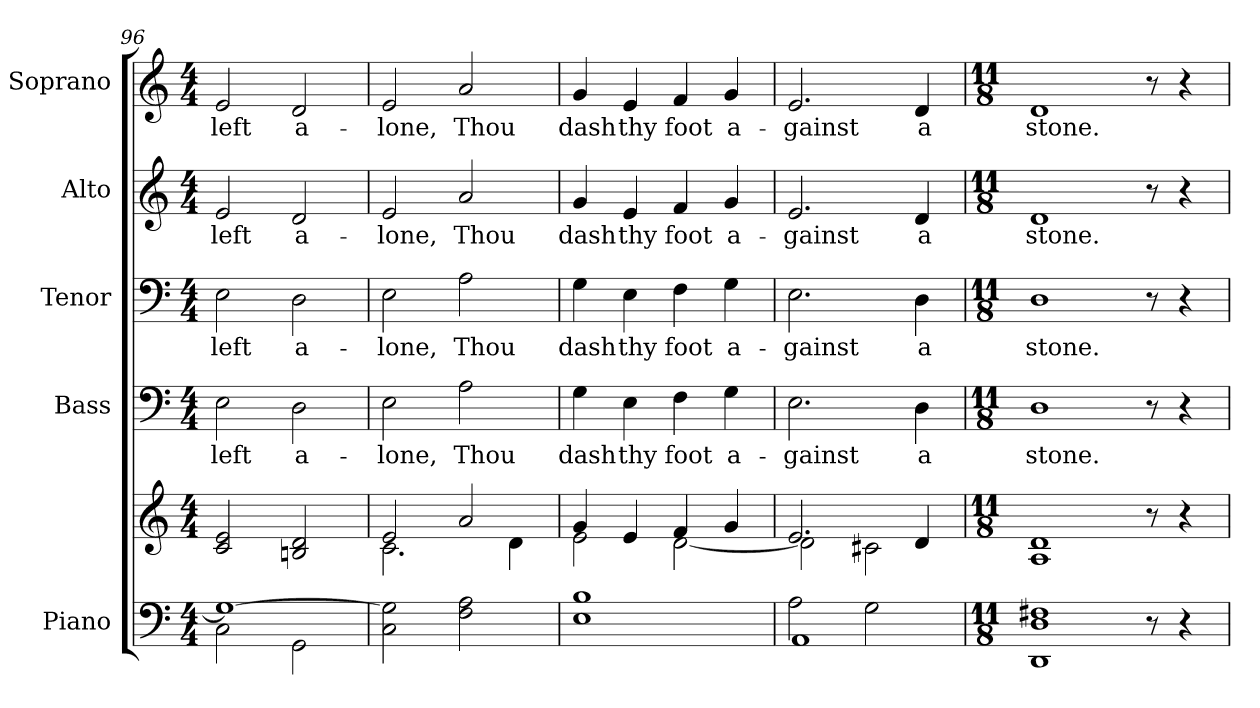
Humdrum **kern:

**kern	**kern	**kern	**text	**kern	**text	**kern	**text	**kern	**text
*part5	*part5	*part4	*part4	*part3	*part3	*part2	*part2	*part1	*part1
*staff6	*staff5	*staff4	*staff4	*staff3	*staff3	*staff2	*staff2	*staff1	*staff1
*I"Piano	*	*I"Bass	*	*I"Tenor	*	*I"Alto	*	*I"Soprano	*
*I'Pno.	*	*I'B.	*	*I'T.	*	*I'A.	*	*I'S.	*
*clefF4	*clefG2	*clefF4	*	*clefF4	*	*clefG2	*	*clefG2	*
*k[]	*k[]	*k[]	*	*k[]	*	*k[]	*	*k[]	*
*C:	*C:	*C:	*	*C:	*	*C:	*	*C:	*
*M4/4	*M4/4	*M4/4	*	*M4/4	*	*M4/4	*	*M4/4	*
=96	=96	=96	=96	=96	=96	=96	=96	=96	=96
*^	*	*	*	*	*	*	*	*	*
!	!	!	!	!LO:LY:b:color=#000000	!	!	!	!	!	!
!	!	!	!	!	!	!LO:LY:b:color=#000000	!	!	!	!
!	!	!	!	!	!	!	!	!LO:LY:b:color=#000000	!	!
!	!	!	!	!	!	!	!	!	!	!LO:LY:b:color=#000000
1Gi_>	2Ci\	2ci/ 2ei	2Ei\	left	2Ei\	left	2ei/	left	2ei/	left
!	!	!	!	!LO:LY:b:color=#000000	!	!	!	!	!	!
!	!	!	!	!	!	!LO:LY:b:color=#000000	!	!	!	!
!	!	!	!	!	!	!	!	!LO:LY:b:color=#000000	!	!
!	!	!	!	!	!	!	!	!	!	!LO:LY:b:color=#000000
.	2GGi\	2Bni/ 2di	2Di\	a-	2Di\	a-	2di/	a-	2di/	a-
*v	*v	*	*	*	*	*	*	*	*	*
!!LO:PB:g=z
=97	=97	=97	=97	=97	=97	=97	=97	=97	=97
*	*^	*	*	*	*	*	*	*	*
*^	*	*	*	*	*	*	*	*	*	*
!	!	!	!	!	!LO:LY:b:color=#000000	!	!	!	!	!	!
*v	*v	*	*	*	*	*	*	*	*	*	*
*^	*	*	*	*	*	*	*	*	*	*
!	!	!	!	!	!	!	!LO:LY:b:color=#000000	!	!	!	!
*v	*v	*	*	*	*	*	*	*	*	*	*
*^	*	*	*	*	*	*	*	*	*	*
!	!	!	!	!	!	!	!	!	!LO:LY:b:color=#000000	!	!
*v	*v	*	*	*	*	*	*	*	*	*	*
*^	*	*	*	*	*	*	*	*	*	*
!	!	!	!	!	!	!	!	!	!	!	!LO:LY:b:color=#000000
*v	*v	*	*	*	*	*	*	*	*	*	*
2Ci\ 2Gi]	2ei/	2.ci\	2Ei\	-lone,	2Ei\	-lone,	2ei/	-lone,	2ei/	-lone,
!	!	!	!	!LO:LY:b:color=#000000	!	!	!	!	!	!
!	!	!	!	!	!	!LO:LY:b:color=#000000	!	!	!	!
!	!	!	!	!	!	!	!	!LO:LY:b:color=#000000	!	!
!	!	!	!	!	!	!	!	!	!	!LO:LY:b:color=#000000
2Fi\ 2Ai	2ai/	.	2Ai\	Thou	2Ai\	Thou	2ai/	Thou	2ai/	Thou
.	.	4di\	.	.	.	.	.	.	.	.
=98	=98	=98	=98	=98	=98	=98	=98	=98	=98	=98
!	!	!	!	!LO:LY:b:color=#000000	!	!	!	!	!	!
!	!	!	!	!	!	!LO:LY:b:color=#000000	!	!	!	!
!	!	!	!	!	!	!	!	!LO:LY:b:color=#000000	!	!
!	!	!	!	!	!	!	!	!	!	!LO:LY:b:color=#000000
1Ei 1Bi	4gi/	2ei\	4Gi\	dash	4Gi\	dash	4gi/	dash	4gi/	dash
!	!	!	!	!LO:LY:b:color=#000000	!	!	!	!	!	!
!	!	!	!	!	!	!LO:LY:b:color=#000000	!	!	!	!
!	!	!	!	!	!	!	!	!LO:LY:b:color=#000000	!	!
!	!	!	!	!	!	!	!	!	!	!LO:LY:b:color=#000000
.	4ei/	.	4Ei\	thy	4Ei\	thy	4ei/	thy	4ei/	thy
!	!	!	!	!LO:LY:b:color=#000000	!	!	!	!	!	!
!	!	!	!	!	!	!LO:LY:b:color=#000000	!	!	!	!
!	!	!	!	!	!	!	!	!LO:LY:b:color=#000000	!	!
!	!	!	!	!	!	!	!	!	!	!LO:LY:b:color=#000000
.	4fi/	[<2di\	4Fi\	foot	4Fi\	foot	4fi/	foot	4fi/	foot
!	!	!	!	!LO:LY:b:color=#000000	!	!	!	!	!	!
!	!	!	!	!	!	!LO:LY:b:color=#000000	!	!	!	!
!	!	!	!	!	!	!	!	!LO:LY:b:color=#000000	!	!
!	!	!	!	!	!	!	!	!	!	!LO:LY:b:color=#000000
.	4gi/	.	4Gi\	a-	4Gi\	a-	4gi/	a-	4gi/	a-
=99	=99	=99	=99	=99	=99	=99	=99	=99	=99	=99
*^	*	*	*	*	*	*	*	*	*	*
!	!	!	!	!	!LO:LY:b:color=#000000	!	!	!	!	!	!
!	!	!	!	!	!	!	!LO:LY:b:color=#000000	!	!	!	!
!	!	!	!	!	!	!	!	!	!LO:LY:b:color=#000000	!	!
!	!	!	!	!	!	!	!	!	!	!	!LO:LY:b:color=#000000
2Ai\	1AAi	2.ei/	2di\]	2.Ei\	-gainst	2.Ei\	-gainst	2.ei/	-gainst	2.ei/	-gainst
2Gi\	.	.	2c#Xi\	.	.	.	.	.	.	.	.
!	!	!	!	!	!LO:LY:b:color=#000000	!	!	!	!	!	!
!	!	!	!	!	!	!	!LO:LY:b:color=#000000	!	!	!	!
!	!	!	!	!	!	!	!	!	!LO:LY:b:color=#000000	!	!
!	!	!	!	!	!	!	!	!	!	!	!LO:LY:b:color=#000000
.	.	4di/	.	4Di\	a	4Di\	a	4di/	a	4di/	a
*v	*v	*	*	*	*	*	*	*	*	*	*
*	*v	*v	*	*	*	*	*	*	*	*
=100	=100	=100	=100	=100	=100	=100	=100	=100	=100
*M11/8	*M11/8	*M11/8	*	*M11/8	*	*M11/8	*	*M11/8	*
!	!	!	!LO:LY:b:color=#000000	!	!	!	!	!	!
!	!	!	!	!	!LO:LY:b:color=#000000	!	!	!	!
!	!	!	!	!	!	!	!LO:LY:b:color=#000000	!	!
!	!	!	!	!	!	!	!	!	!LO:LY:b:color=#000000
1DDi 1Di 1F#Xi	1Ai 1di	1Di	stone.	1Di	stone.	1di	stone.	1di	stone.
8r	8r	8r	.	8r	.	8r	.	8r	.
4r	4r	4r	.	4r	.	4r	.	4r	.
=	=	=	=	=	=	=	=	=	=
*-	*-	*-	*-	*-	*-	*-	*-	*-	*-
